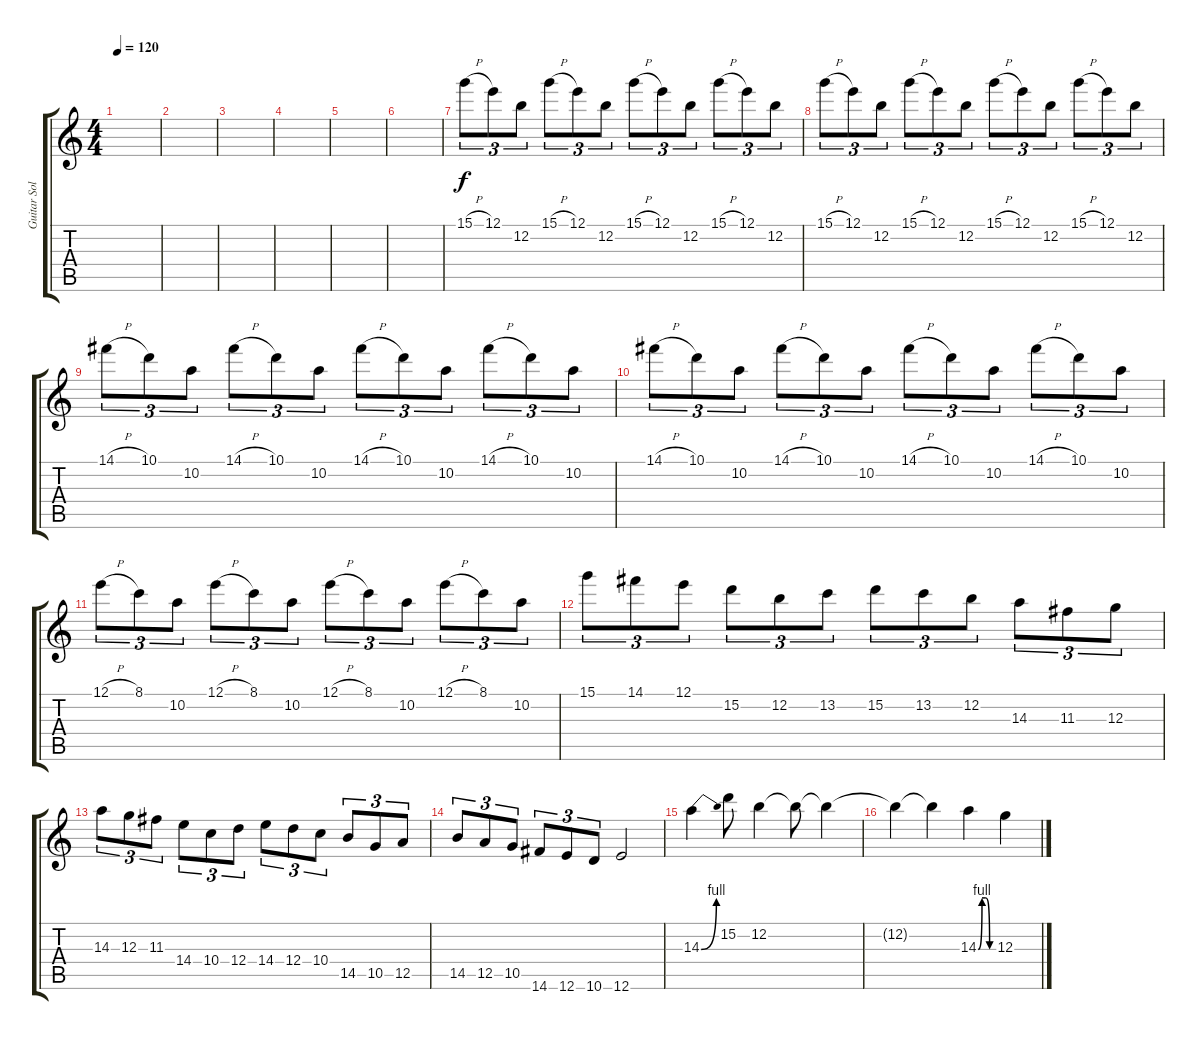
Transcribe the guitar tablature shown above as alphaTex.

\track ("Guitar Solo" "Guitar Sol") {instrument distortionguitar}
\staff {score tabs}
\tuning (E4 B3 G3 D3 A2 E2) {hide}
\ts (4 4)
\tempo 120
\clef g2
\ks c
|
|
|
|
|
|
15.1{h}.8{tu (3 2)} 12.1.8{tu (3 2)} 12.2.8{tu (3 2)} 15.1{h}.8{tu (3 2)} 12.1.8{tu (3 2)} 12.2.8{tu (3 2)} 15.1{h}.8{tu (3 2)} 12.1.8{tu (3 2)} 12.2.8{tu (3 2)} 15.1{h}.8{tu (3 2)} 12.1.8{tu (3 2)} 12.2.8{tu (3 2)} |
15.1{h}.8{tu (3 2)} 12.1.8{tu (3 2)} 12.2.8{tu (3 2)} 15.1{h}.8{tu (3 2)} 12.1.8{tu (3 2)} 12.2.8{tu (3 2)} 15.1{h}.8{tu (3 2)} 12.1.8{tu (3 2)} 12.2.8{tu (3 2)} 15.1{h}.8{tu (3 2)} 12.1.8{tu (3 2)} 12.2.8{tu (3 2)} |
14.1{h}.8{tu (3 2)} 10.1.8{tu (3 2)} 10.2.8{tu (3 2)} 14.1{h}.8{tu (3 2)} 10.1.8{tu (3 2)} 10.2.8{tu (3 2)} 14.1{h}.8{tu (3 2)} 10.1.8{tu (3 2)} 10.2.8{tu (3 2)} 14.1{h}.8{tu (3 2)} 10.1.8{tu (3 2)} 10.2.8{tu (3 2)} |
14.1{h}.8{tu (3 2)} 10.1.8{tu (3 2)} 10.2.8{tu (3 2)} 14.1{h}.8{tu (3 2)} 10.1.8{tu (3 2)} 10.2.8{tu (3 2)} 14.1{h}.8{tu (3 2)} 10.1.8{tu (3 2)} 10.2.8{tu (3 2)} 14.1{h}.8{tu (3 2)} 10.1.8{tu (3 2)} 10.2.8{tu (3 2)} |
12.1{h}.8{tu (3 2)} 8.1.8{tu (3 2)} 10.2.8{tu (3 2)} 12.1{h}.8{tu (3 2)} 8.1.8{tu (3 2)} 10.2.8{tu (3 2)} 12.1{h}.8{tu (3 2)} 8.1.8{tu (3 2)} 10.2.8{tu (3 2)} 12.1{h}.8{tu (3 2)} 8.1.8{tu (3 2)} 10.2.8{tu (3 2)} |
15.1.8{tu (3 2)} 14.1.8{tu (3 2)} 12.1.8{tu (3 2)} 15.2.8{tu (3 2)} 12.2.8{tu (3 2)} 13.2.8{tu (3 2)} 15.2.8{tu (3 2)} 13.2.8{tu (3 2)} 12.2.8{tu (3 2)} 14.3.8{tu (3 2)} 11.3.8{tu (3 2)} 12.3.8{tu (3 2)} |
14.3.8{tu (3 2)} 12.3.8{tu (3 2)} 11.3.8{tu (3 2)} 14.4.8{tu (3 2)} 10.4.8{tu (3 2)} 12.4.8{tu (3 2)} 14.4.8{tu (3 2)} 12.4.8{tu (3 2)} 10.4.8{tu (3 2)} 14.5.8{tu (3 2)} 10.5.8{tu (3 2)} 12.5.8{tu (3 2)} |
14.5.8{tu (3 2)} 12.5.8{tu (3 2)} 10.5.8{tu (3 2)} 14.6.8{tu (3 2)} 12.6.8{tu (3 2)} 10.6.8{tu (3 2)} 12.6.2 |
14.3{be (bend 0 0 60 4)}.4 15.2.8 12.2.4 12.2{t}.8 12.2{t}.4 |
12.2{t}.4 12.2{t}.4 14.3{be (custom 0 0 15 4 30 4 45 0 60 0)}.4 12.3.4
